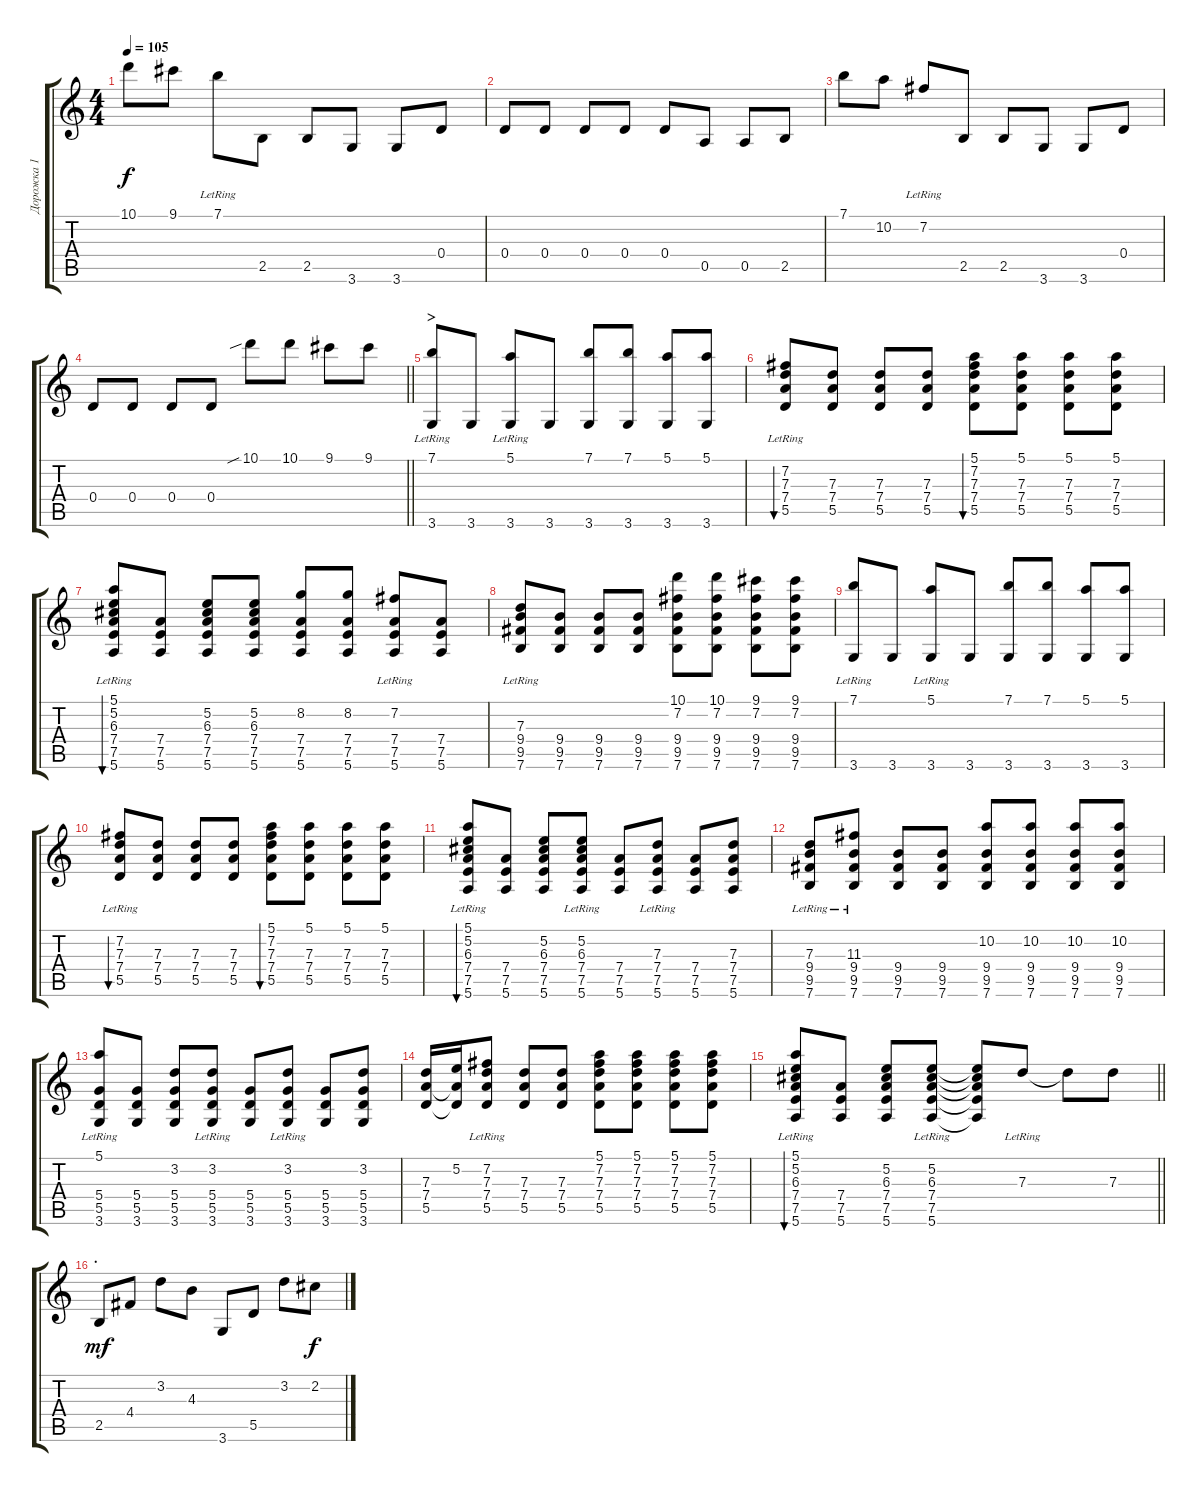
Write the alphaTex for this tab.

\track ("Дорожка 1" "Дорожка 1") {instrument acousticguitarsteel}
\staff {score tabs}
\tuning (E4 B3 G3 D3 A2 E2) {hide}
\ts (4 4)
\tempo 105
\clef g2
\ks c
10.1.8{dy f} 9.1.8 7.1{lr}.8 2.5.8 2.5.8 3.6.8 3.6.8 0.4.8 |
0.4.8 0.4.8 0.4.8 0.4.8 0.4.8 0.5.8 0.5.8 2.5.8 |
7.1.8 10.2.8 7.2{lr}.8 2.5.8 2.5.8 3.6.8 3.6.8 0.4.8 |
\barLineRight lightlight
0.4.8 0.4.8 0.4.8 0.4.8 10.1{sib}.8 10.1.8 9.1.8 9.1.8 |
\section ("" ">")
(7.1{lr} 3.6).8 3.6.8 (5.1{lr} 3.6).8 3.6.8 (7.1 3.6).8 (7.1 3.6).8 (5.1 3.6).8 (5.1 3.6).8 |
(7.2{lr} 7.3 7.4 5.5).8{bu 60} (7.3 7.4 5.5).8 (7.3 7.4 5.5).8 (7.3 7.4 5.5).8 (5.1 7.2 7.3 7.4 5.5).8{bu 60} (5.1 7.3 7.4 5.5).8 (5.1 7.3 7.4 5.5).8 (5.1 7.3 7.4 5.5).8 |
(5.1{lr} 5.2 6.3 7.4 7.5 5.6).8{bu 60} (7.4 7.5 5.6).8 (5.2 6.3 7.4 7.5 5.6).8 (5.2 6.3 7.4 7.5 5.6).8 (8.2 7.4 7.5 5.6).8 (8.2 7.4 7.5 5.6).8 (7.2{lr} 7.4 7.5 5.6).8 (7.4 7.5 5.6).8 |
(7.3{lr} 9.4 9.5 7.6).8 (9.4 9.5 7.6).8 (9.4 9.5 7.6).8 (9.4 9.5 7.6).8 (10.1 7.2 9.4 9.5 7.6).8 (10.1 7.2 9.4 9.5 7.6).8 (9.1 7.2 9.4 9.5 7.6).8 (9.1 7.2 9.4 9.5 7.6).8 |
(7.1{lr} 3.6).8 3.6.8 (5.1{lr} 3.6).8 3.6.8 (7.1 3.6).8 (7.1 3.6).8 (5.1 3.6).8 (5.1 3.6).8 |
(7.2{lr} 7.3 7.4 5.5).8{bu 60} (7.3 7.4 5.5).8 (7.3 7.4 5.5).8 (7.3 7.4 5.5).8 (5.1 7.2 7.3 7.4 5.5).8{bu 60} (5.1 7.3 7.4 5.5).8 (5.1 7.3 7.4 5.5).8 (5.1 7.3 7.4 5.5).8 |
(5.1{lr} 5.2 6.3 7.4 7.5 5.6).8{bu 60} (7.4 7.5 5.6).8 (5.2 6.3 7.4 7.5 5.6).8 (5.2{lr} 6.3 7.4 7.5 5.6).8 (7.4 7.5 5.6).8 (7.3{lr} 7.4 7.5 5.6).8 (7.4 7.5 5.6).8 (7.3 7.4 7.5 5.6).8 |
(7.3{lr} 9.4 9.5 7.6).8 (11.3{lr} 9.4 9.5 7.6).8 (9.4 9.5 7.6).8 (9.4 9.5 7.6).8 (10.2 9.4 9.5 7.6).8 (10.2 9.4 9.5 7.6).8 (10.2 9.4 9.5 7.6).8 (10.2 9.4 9.5 7.6).8 |
(5.1{lr} 5.4 5.5 3.6).8 (5.4 5.5 3.6).8 (3.2 5.4 5.5 3.6).8 (3.2{lr} 5.4 5.5 3.6).8 (5.4 5.5 3.6).8 (3.2{lr} 5.4 5.5 3.6).8 (5.4 5.5 3.6).8 (3.2 5.4 5.5 3.6).8 |
(7.3 7.4 5.5).16 (5.2 7.4{t} 5.5{t}).16 (7.2{lr} 7.3 7.4 5.5).8 (7.3 7.4 5.5).8 (7.3 7.4 5.5).8 (5.1 7.2 7.3 7.4 5.5).8 (5.1 7.2 7.3 7.4 5.5).8 (5.1 7.2 7.3 7.4 5.5).8 (5.1 7.2 7.3 7.4 5.5).8 |
\barLineRight lightlight
(5.1{lr} 5.2 6.3 7.4 7.5 5.6).8{bu 60} (7.4 7.5 5.6).8 (5.2 6.3 7.4 7.5 5.6).8 (5.2{lr} 6.3 7.4 7.5 5.6).8 (5.2{t} 6.3{t} 7.4{t} 7.5{t} 5.6{t}).8 7.3{lr}.8 7.3{t}.8 7.3.8 |
\section ("" ".")
2.5.8{dy mf} 4.4.8 3.2.8 4.3.8 3.6.8 5.5.8 3.2.8 2.2.8{dy f}
